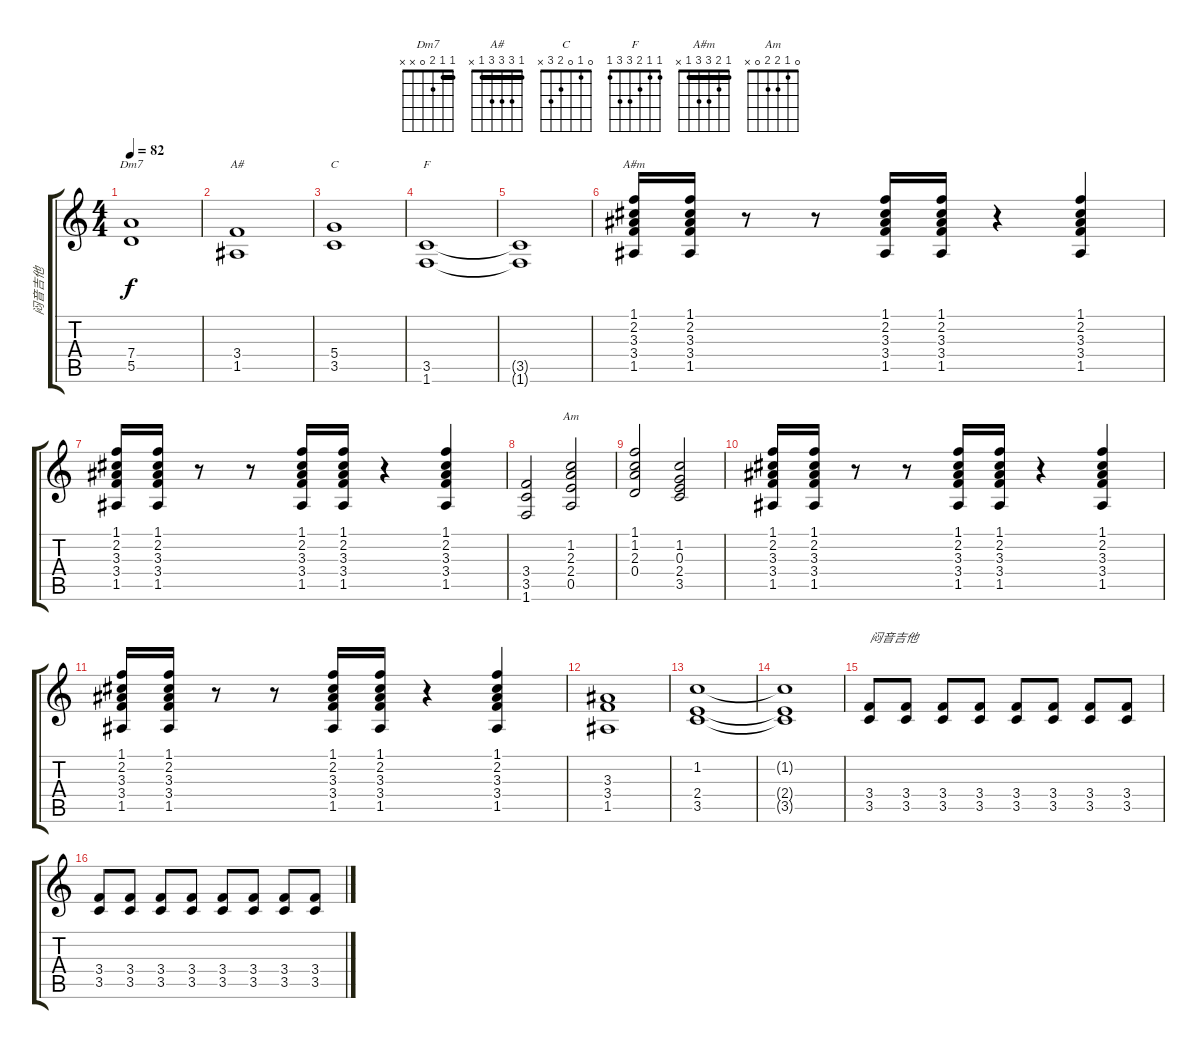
\track ("闷音吉他" "闷音吉他") {instrument electricguitarmuted}
\staff {score tabs}
\tuning (E4 B3 G3 D3 A2 E2) {hide}
\chord ("Dm7" 1 1 2 0 x x) {barre 1}
\chord ("A#" 1 3 3 3 1 x) {barre 1}
\chord ("C" 0 1 0 2 3 x)
\chord ("F" 1 1 2 3 3 1) {barre 0}
\chord ("A#m" 1 2 3 3 1 x) {barre 1}
\chord ("Am" 0 1 2 2 0 x)
\ts (4 4)
\tempo 82
\clef g2
\ks c
(7.4{t} 5.5{t}).1{ch "Dm7" dy f} |
(3.4 1.5).1{ch "A#"} |
(5.4 3.5).1{ch "C"} |
(3.5 1.6).1{ch "F"} |
(3.5{t} 1.6{t}).1 |
(1.1 2.2 3.3 3.4 1.5).16{ch "A#m"} (1.1 2.2 3.3 3.4 1.5).16 r.8 r.8 (1.1 2.2 3.3 3.4 1.5).16 (1.1 2.2 3.3 3.4 1.5).16 r.4 (1.1 2.2 3.3 3.4 1.5).4 |
(1.1 2.2 3.3 3.4 1.5).16 (1.1 2.2 3.3 3.4 1.5).16 r.8 r.8 (1.1 2.2 3.3 3.4 1.5).16 (1.1 2.2 3.3 3.4 1.5).16 r.4 (1.1 2.2 3.3 3.4 1.5).4 |
(3.4 3.5 1.6).2 (1.2 2.3 2.4 0.5).2{ch "Am"} |
(1.1 1.2 2.3 0.4).2 (1.2 0.3 2.4 3.5).2 |
(1.1 2.2 3.3 3.4 1.5).16 (1.1 2.2 3.3 3.4 1.5).16 r.8 r.8 (1.1 2.2 3.3 3.4 1.5).16 (1.1 2.2 3.3 3.4 1.5).16 r.4 (1.1 2.2 3.3 3.4 1.5).4 |
(1.1 2.2 3.3 3.4 1.5).16 (1.1 2.2 3.3 3.4 1.5).16 r.8 r.8 (1.1 2.2 3.3 3.4 1.5).16 (1.1 2.2 3.3 3.4 1.5).16 r.4 (1.1 2.2 3.3 3.4 1.5).4 |
(3.3 3.4 1.5).1 |
(1.2 2.4 3.5).1 |
(1.2{t} 2.4{t} 3.5{t}).1 |
(3.4 3.5).8{txt "闷音吉他" balance 2 instrument electricguitarmuted} (3.4 3.5).8 (3.4 3.5).8 (3.4 3.5).8 (3.4 3.5).8 (3.4 3.5).8 (3.4 3.5).8 (3.4 3.5).8 |
(3.4 3.5).8 (3.4 3.5).8 (3.4 3.5).8 (3.4 3.5).8 (3.4 3.5).8 (3.4 3.5).8 (3.4 3.5).8 (3.4 3.5).8
